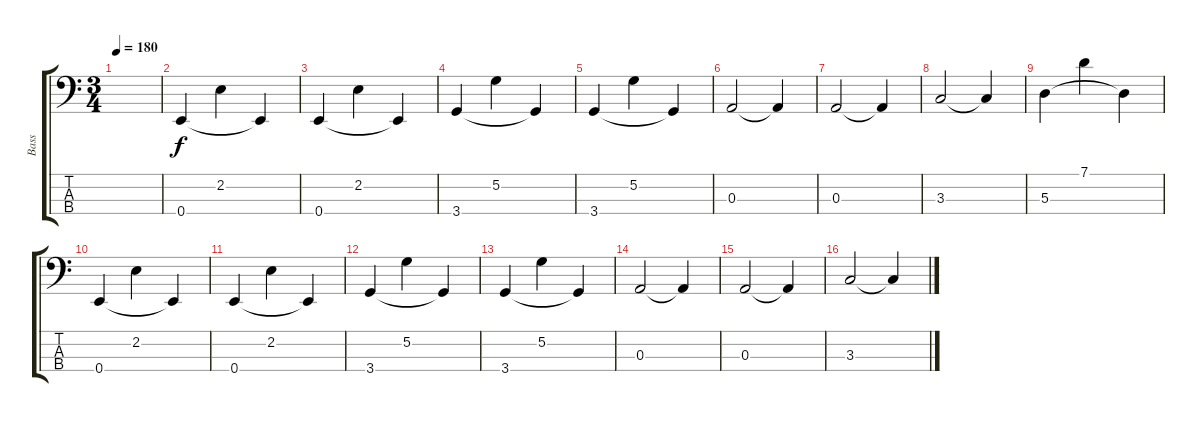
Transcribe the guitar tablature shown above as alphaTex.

\track ("Bass" "Bass") {instrument electricbassfinger}
\staff {score tabs}
\tuning (G2 D2 A1 E1) {hide}
\ts (3 4)
\tempo 180
\clef f4
\ks c
|
0.4.4 2.2.4 0.4{t}.4 |
0.4.4 2.2.4 0.4{t}.4 |
3.4.4 5.2.4 3.4{t}.4 |
3.4.4 5.2.4 3.4{t}.4 |
0.3.2 0.3{t}.4 |
0.3.2 0.3{t}.4 |
3.3.2 3.3{t}.4 |
5.3.4 7.1.4 5.3{t}.4 |
0.4.4 2.2.4 0.4{t}.4 |
0.4.4 2.2.4 0.4{t}.4 |
3.4.4 5.2.4 3.4{t}.4 |
3.4.4 5.2.4 3.4{t}.4 |
0.3.2 0.3{t}.4 |
0.3.2 0.3{t}.4 |
3.3.2 3.3{t}.4
